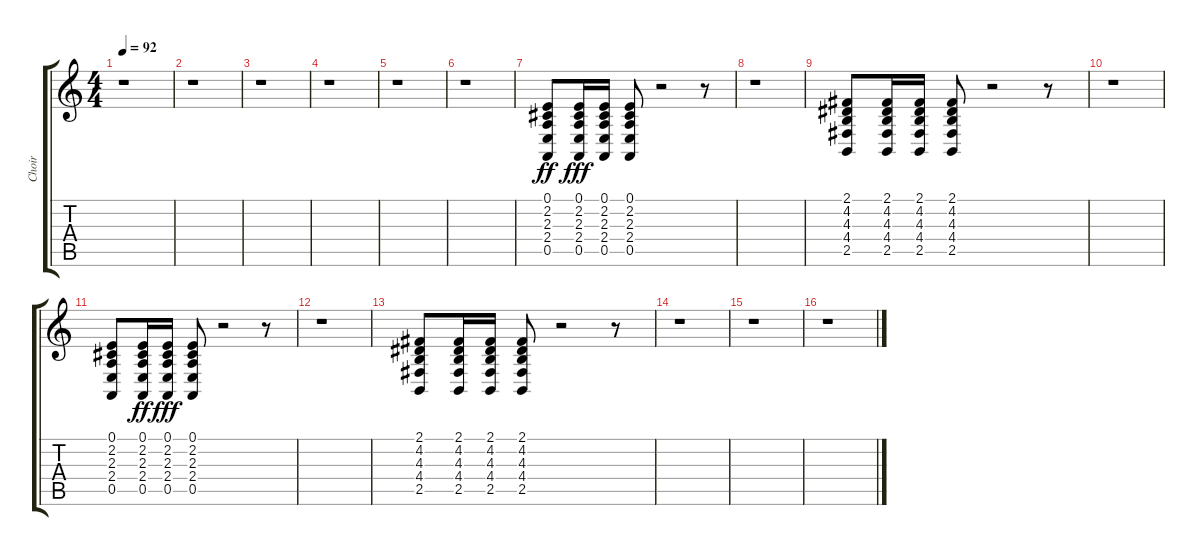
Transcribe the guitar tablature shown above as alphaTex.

\track ("Choir" "Choir") {instrument choiraahs}
\staff {score tabs}
\tuning (E4 B3 G3 D3 A2 E2) {hide}
\ts (4 4)
\tempo 92
\clef g2
\ks c
r.1{dy fff} |
r.1 |
r.1 |
r.1 |
r.1 |
r.1 |
(0.1 2.2 2.3 2.4 0.5).8{dy ff} (0.1 2.2 2.3 2.4 0.5).16{dy fff} (0.1 2.2 2.3 2.4 0.5).16 (0.1 2.2 2.3 2.4 0.5).8 r.2 r.8 |
r.1 |
(2.1 4.2 4.3 4.4 2.5).8 (2.1 4.2 4.3 4.4 2.5).16 (2.1 4.2 4.3 4.4 2.5).16 (2.1 4.2 4.3 4.4 2.5).8 r.2 r.8 |
r.1 |
(0.1 2.2 2.3 2.4 0.5).8 (0.1 2.2 2.3 2.4 0.5).16{dy ff} (0.1 2.2 2.3 2.4 0.5).16{dy fff} (0.1 2.2 2.3 2.4 0.5).8 r.2 r.8 |
r.1 |
(2.1 4.2 4.3 4.4 2.5).8 (2.1 4.2 4.3 4.4 2.5).16 (2.1 4.2 4.3 4.4 2.5).16 (2.1 4.2 4.3 4.4 2.5).8 r.2 r.8 |
r.1 |
r.1 |
r.1
